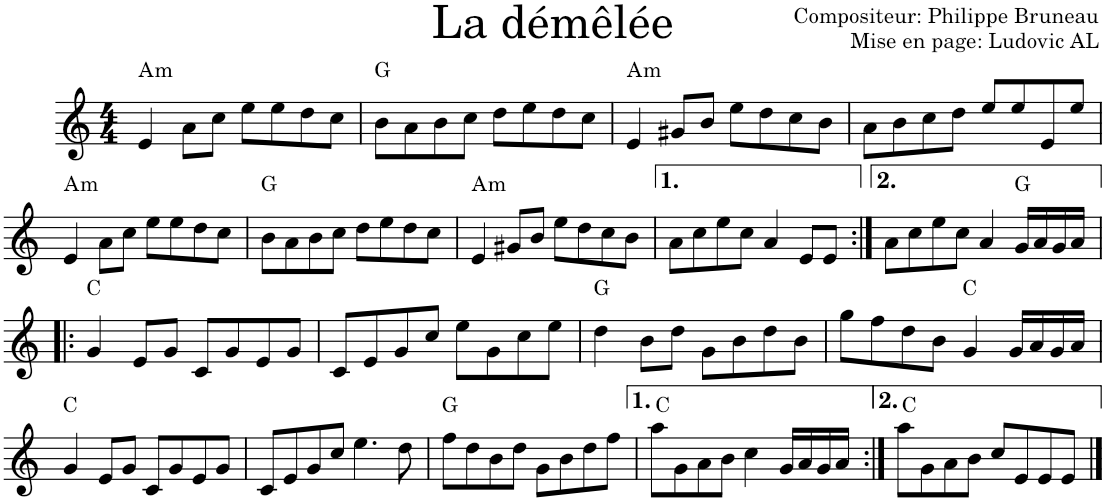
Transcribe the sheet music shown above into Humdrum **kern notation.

**kern	**harte
*part1	*part1
*staff1	*
*I"Voice	*
*I'V	*
*clefG2	*
*k[]	*
*M4/4	*
=1	=1
!	!LO:H:kt=m
4e/	A:min
8a\L	.
8cc\J	.
8ee\L	.
8ee\	.
8dd\	.
8cc\J	.
=2	=2
8b\L	G:maj
8a\	.
8b\	.
8cc\J	.
8dd\L	.
8ee\	.
8dd\	.
8cc\J	.
=3	=3
!	!LO:H:kt=m
4e/	A:min
8g#X/L	.
8b/J	.
8ee\L	.
8dd\	.
8cc\	.
8b\J	.
=4	=4
8a\L	.
8b\	.
8cc\	.
8dd\J	.
8ee/L	.
8ee/	.
8e/	.
8ee/J	.
!!LO:LB:g=z
=5	=5
!	!LO:H:kt=m
4e/	A:min
8a\L	.
8cc\J	.
8ee\L	.
8ee\	.
8dd\	.
8cc\J	.
=6	=6
8b\L	G:maj
8a\	.
8b\	.
8cc\J	.
8dd\L	.
8ee\	.
8dd\	.
8cc\J	.
=7	=7
!	!LO:H:kt=m
4e/	A:min
8g#X/L	.
8b/J	.
8ee\L	.
8dd\	.
8cc\	.
8b\J	.
=8	=8
8a\L	.
8cc\	.
8ee\	.
8cc\J	.
4a/	.
8e/L	.
8e/J	.
=9:|!	=9:|!
8a\L	.
8cc\	.
8ee\	.
8cc\J	.
4a/	.
16g/LL	G:maj
16a/	.
16g/	.
16a/JJ	.
!!LO:LB:g=z
=10!|:	=10!|:
4g/	C:maj
8e/L	.
8g/J	.
8c/L	.
8g/	.
8e/	.
8g/J	.
=11	=11
8c/L	.
8e/	.
8g/	.
8cc/J	.
8ee\L	.
8g\	.
8cc\	.
8ee\J	.
=12	=12
4dd\	G:maj
8b\L	.
8dd\J	.
8g\L	.
8b\	.
8dd\	.
8b\J	.
=13	=13
8gg\L	.
8ff\	.
8dd\	.
8b\J	.
4g/	C:maj
16g/LL	.
16a/	.
16g/	.
16a/JJ	.
!!LO:LB:g=z
=14	=14
4g/	C:maj
8e/L	.
8g/J	.
8c/L	.
8g/	.
8e/	.
8g/J	.
=15	=15
8c/L	.
8e/	.
8g/	.
8cc/J	.
4.ee\	.
8dd\	.
=16	=16
8ff\L	G:maj
8dd\	.
8b\	.
8dd\J	.
8g\L	.
8b\	.
8dd\	.
8ff\J	.
=17	=17
8aa\L	C:maj
8g\	.
8a\	.
8b\J	.
4cc\	.
16g/LL	.
16a/	.
16g/	.
16a/JJ	.
=18:|!	=18:|!
8aa\L	C:maj
8g\	.
8a\	.
8b\J	.
8cc/L	.
8e/	.
8e/	.
8e/J	.
==	==
*-	*-
